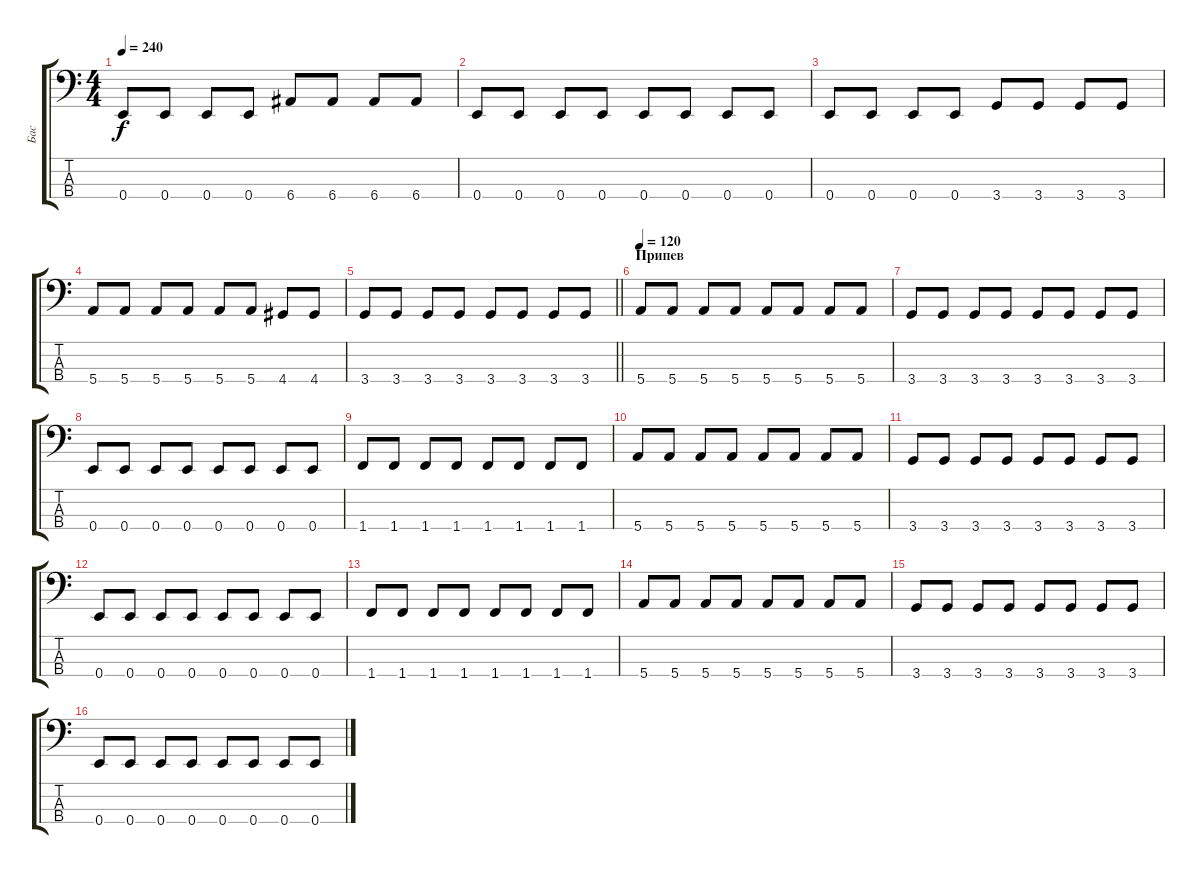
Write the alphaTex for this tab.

\track ("Бас" "Бас") {instrument electricbassfinger}
\staff {score tabs}
\tuning (G2 D2 A1 E1) {hide}
\ts (4 4)
\tempo 240
\clef f4
\ks c
0.4.8{dy f} 0.4.8 0.4.8 0.4.8 6.4.8 6.4.8 6.4.8 6.4.8 |
0.4.8 0.4.8 0.4.8 0.4.8 0.4.8 0.4.8 0.4.8 0.4.8 |
0.4.8 0.4.8 0.4.8 0.4.8 3.4.8 3.4.8 3.4.8 3.4.8 |
5.4.8 5.4.8 5.4.8 5.4.8 5.4.8 5.4.8 4.4.8 4.4.8 |
\barLineRight lightlight
3.4.8 3.4.8 3.4.8 3.4.8 3.4.8 3.4.8 3.4.8 3.4.8 |
\section ("" "Припев")
\tempo 120
5.4.8 5.4.8 5.4.8 5.4.8 5.4.8 5.4.8 5.4.8 5.4.8 |
3.4.8 3.4.8 3.4.8 3.4.8 3.4.8 3.4.8 3.4.8 3.4.8 |
0.4.8 0.4.8 0.4.8 0.4.8 0.4.8 0.4.8 0.4.8 0.4.8 |
1.4.8 1.4.8 1.4.8 1.4.8 1.4.8 1.4.8 1.4.8 1.4.8 |
5.4.8 5.4.8 5.4.8 5.4.8 5.4.8 5.4.8 5.4.8 5.4.8 |
3.4.8 3.4.8 3.4.8 3.4.8 3.4.8 3.4.8 3.4.8 3.4.8 |
0.4.8 0.4.8 0.4.8 0.4.8 0.4.8 0.4.8 0.4.8 0.4.8 |
1.4.8 1.4.8 1.4.8 1.4.8 1.4.8 1.4.8 1.4.8 1.4.8 |
5.4.8 5.4.8 5.4.8 5.4.8 5.4.8 5.4.8 5.4.8 5.4.8 |
3.4.8 3.4.8 3.4.8 3.4.8 3.4.8 3.4.8 3.4.8 3.4.8 |
0.4.8 0.4.8 0.4.8 0.4.8 0.4.8 0.4.8 0.4.8 0.4.8
